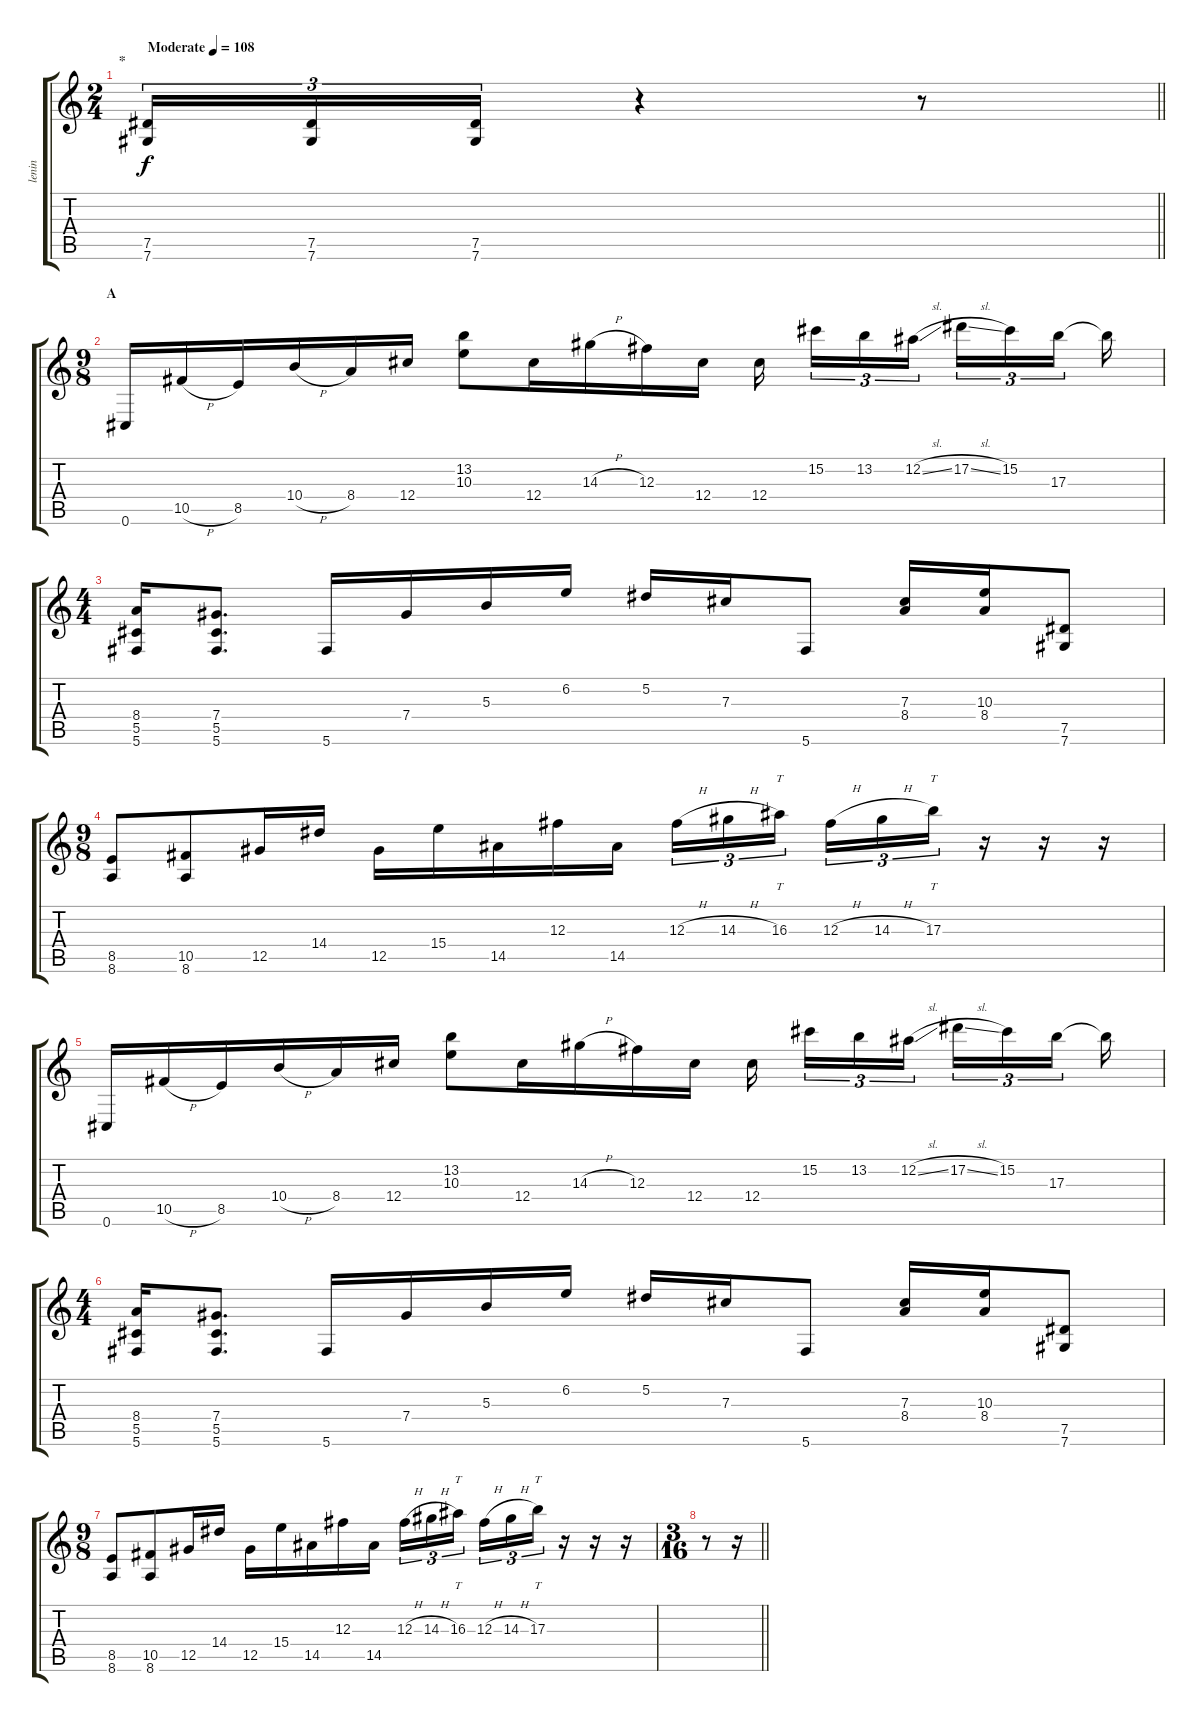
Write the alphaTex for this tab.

\track ("lenin" "lenin") {instrument distortionguitar}
\staff {score tabs}
\tuning (Eb4 Bb3 Gb3 Db3 Ab2 Db2) {hide}
\ts (2 4)
\section ("" "*")
\tempo (108 "Moderate")
\clef g2
\barLineRight lightlight
\ks c
(7.5 7.6).16{tu (3 2) dy f instrument distortionguitar} (7.5 7.6).16{tu (3 2)} (7.5 7.6).16{tu (3 2)} r.4 r.8 |
\ts (9 8)
\section ("" "A")
0.6.16 10.5{h}.16 8.5.16 10.4{h}.16 8.4.16 12.4.16 (13.2 10.3).8 12.4.16 14.3{h}.16 12.3.16 12.4.16 12.4.16{beam splitsecondary} 15.2.16{tu (3 2)} 13.2.16{tu (3 2)} 12.2{sl}.16{tu (3 2) beam splitsecondary} 17.2{sl}.16{tu (3 2)} 15.2.16{tu (3 2)} 17.3.16{tu (3 2) beam splitsecondary} 17.3{t}.16 |
\ts (4 4)
(8.4 5.5 5.6).16 (7.4 5.5 5.6).8{d} 5.6.16 7.4.16 5.3.16 6.2.16 5.2.16 7.3.16 5.6.8 (7.3 8.4).16 (10.3 8.4).16 (7.5 7.6).8 |
\ts (9 8)
(8.5 8.6).8 (10.5 8.6).8 12.5.16 14.4.16 12.5.16 15.4.16 14.5.16 12.3.16 14.5.16{beam splitsecondary} 12.3{h}.16{tu (3 2)} 14.3{h}.16{tu (3 2)} 16.3.16{tt tu (3 2) beam splitsecondary} 12.3{h}.16{tu (3 2)} 14.3{h}.16{tu (3 2)} 17.3.16{tt tu (3 2)} r.16 r.16 r.16 |
0.6.16 10.5{h}.16 8.5.16 10.4{h}.16 8.4.16 12.4.16 (13.2 10.3).8 12.4.16 14.3{h}.16 12.3.16 12.4.16 12.4.16{beam splitsecondary} 15.2.16{tu (3 2)} 13.2.16{tu (3 2)} 12.2{sl}.16{tu (3 2) beam splitsecondary} 17.2{sl}.16{tu (3 2)} 15.2.16{tu (3 2)} 17.3.16{tu (3 2) beam splitsecondary} 17.3{t}.16 |
\ts (4 4)
(8.4 5.5 5.6).16 (7.4 5.5 5.6).8{d} 5.6.16 7.4.16 5.3.16 6.2.16 5.2.16 7.3.16 5.6.8 (7.3 8.4).16 (10.3 8.4).16 (7.5 7.6).8 |
\ts (9 8)
(8.5 8.6).8 (10.5 8.6).8 12.5.16 14.4.16 12.5.16 15.4.16 14.5.16 12.3.16 14.5.16{beam splitsecondary} 12.3{h}.16{tu (3 2)} 14.3{h}.16{tu (3 2)} 16.3.16{tt tu (3 2) beam splitsecondary} 12.3{h}.16{tu (3 2)} 14.3{h}.16{tu (3 2)} 17.3.16{tt tu (3 2)} r.16 r.16 r.16 |
\ts (3 16)
\barLineRight lightlight
r.8 r.16
